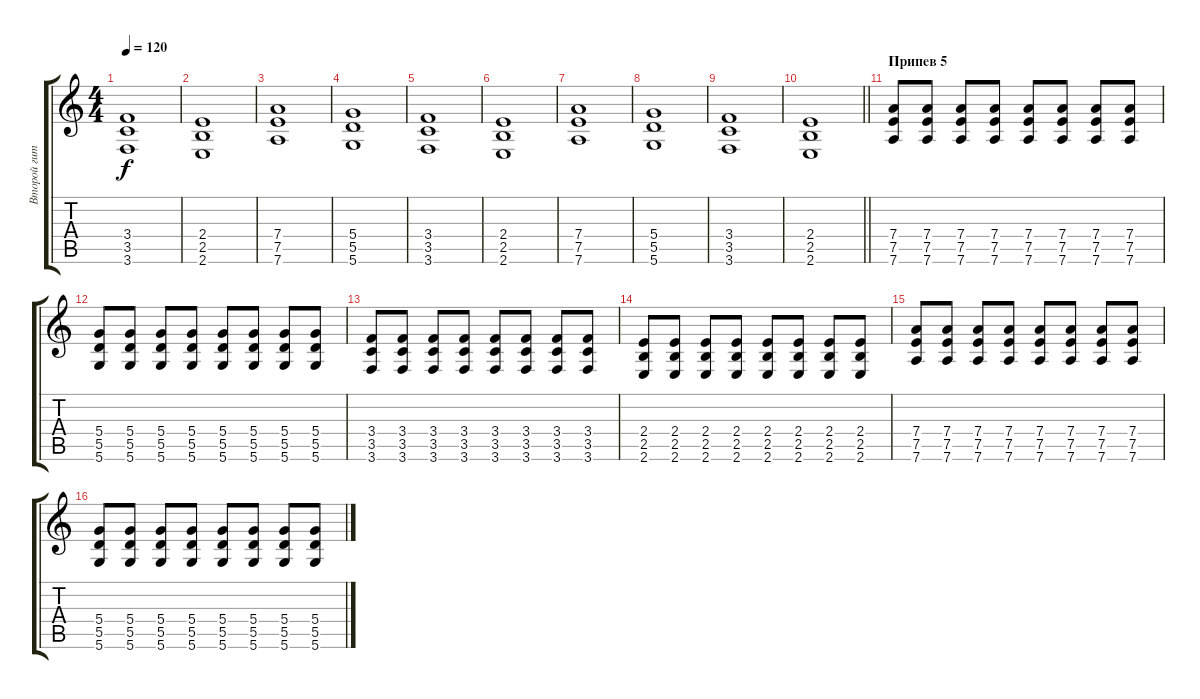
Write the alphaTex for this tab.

\track ("Второй гитарист" "Второй гит") {instrument distortionguitar}
\staff {score tabs}
\tuning (E4 B3 G3 D3 A2 D2) {hide}
\ts (4 4)
\tempo 120
\clef g2
\ks c
(3.4 3.5 3.6).1{dy f} |
(2.4 2.5 2.6).1 |
(7.4 7.5 7.6).1 |
(5.4 5.5 5.6).1 |
(3.4 3.5 3.6).1 |
(2.4 2.5 2.6).1 |
(7.4 7.5 7.6).1 |
(5.4 5.5 5.6).1 |
(3.4 3.5 3.6).1 |
\barLineRight lightlight
(2.4 2.5 2.6).1 |
\section ("" "Припев 5")
(7.4 7.5 7.6).8 (7.4 7.5 7.6).8 (7.4 7.5 7.6).8 (7.4 7.5 7.6).8 (7.4 7.5 7.6).8 (7.4 7.5 7.6).8 (7.4 7.5 7.6).8 (7.4 7.5 7.6).8 |
(5.4 5.5 5.6).8 (5.4 5.5 5.6).8 (5.4 5.5 5.6).8 (5.4 5.5 5.6).8 (5.4 5.5 5.6).8 (5.4 5.5 5.6).8 (5.4 5.5 5.6).8 (5.4 5.5 5.6).8 |
(3.4 3.5 3.6).8 (3.4 3.5 3.6).8 (3.4 3.5 3.6).8 (3.4 3.5 3.6).8 (3.4 3.5 3.6).8 (3.4 3.5 3.6).8 (3.4 3.5 3.6).8 (3.4 3.5 3.6).8 |
(2.4 2.5 2.6).8 (2.4 2.5 2.6).8 (2.4 2.5 2.6).8 (2.4 2.5 2.6).8 (2.4 2.5 2.6).8 (2.4 2.5 2.6).8 (2.4 2.5 2.6).8 (2.4 2.5 2.6).8 |
(7.4 7.5 7.6).8 (7.4 7.5 7.6).8 (7.4 7.5 7.6).8 (7.4 7.5 7.6).8 (7.4 7.5 7.6).8 (7.4 7.5 7.6).8 (7.4 7.5 7.6).8 (7.4 7.5 7.6).8 |
(5.4 5.5 5.6).8 (5.4 5.5 5.6).8 (5.4 5.5 5.6).8 (5.4 5.5 5.6).8 (5.4 5.5 5.6).8 (5.4 5.5 5.6).8 (5.4 5.5 5.6).8 (5.4 5.5 5.6).8
